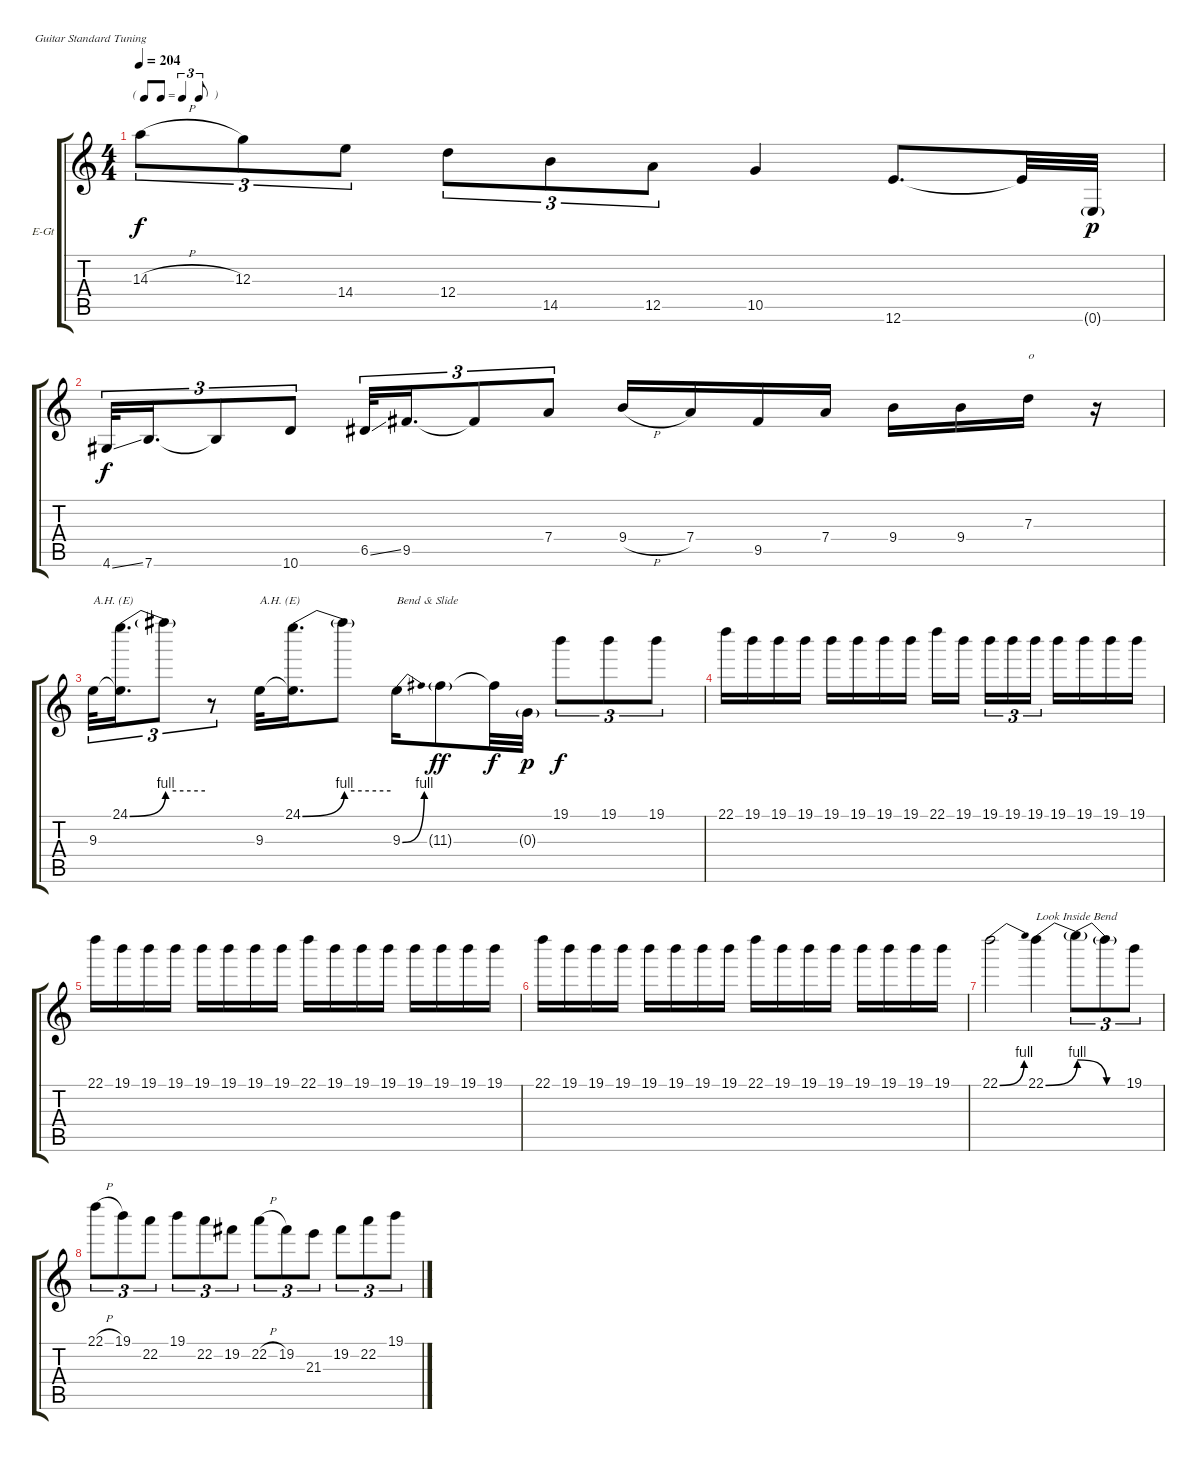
\bracketExtendMode groupsimilarinstruments
\firstSystemTrackNameOrientation horizontal
\otherSystemsTrackNameOrientation horizontal
\track ("Gtr III Lead" "E-Gt") {instrument overdrivenguitar}
\staff {score tabs}
\tuning (E4 B3 G3 D3 A2 E2)
\ts (4 4)
\tf triplet8th
\tempo 204
\clef g2
\ks c
14.3{h}.8{tu (3 2) dy f} 12.3.8{tu (3 2)} 14.4.8{tu (3 2)} 12.4.8{tu (3 2)} 14.5.8{tu (3 2)} 12.5.8{tu (3 2)} 10.5.4 12.6.8{d} 12.6{t}.32 0.6{g}.32{dy p} |
4.6{ss}.32{tu (3 2) dy f} 7.6.16{d tu (3 2)} 7.6{t}.8{tu (3 2)} 10.6.8{tu (3 2)} 6.5{ss}.32{tu (3 2)} 9.5.16{d tu (3 2)} 9.5{t}.8{tu (3 2)} 7.4.8{tu (3 2)} 9.4{h}.16 7.4.16 9.5.16 7.4.16 9.4.16 9.4.16 7.3.16{txt "o"} r.16 |
9.3.32{tu (3 2) txt "A.H. (E)"} (24.1{be (bend 0 0 60 4)} 9.3{t}).16{d tu (3 2)} 24.1{be (hold 0 4 60 4) t}.8{tu (3 2)} r.8{tu (3 2)} 9.3.32{txt "A.H. (E)"} (24.1{be (bend 0 0 60 4)} 9.3{t}).16{d} 24.1{be (hold 0 4 60 4) t}.8 9.3{be (bend 0 0 60 4)}.16{txt "Bend & Slide"} 11.3{g}.8{dy ff} 11.3{t}.32{dy f} 0.3{g}.32{dy p} 19.1.8{tu (3 2) dy f} 19.1.8{tu (3 2)} 19.1.8{tu (3 2)} |
22.1.16 19.1.16 19.1.16 19.1.16 19.1.16 19.1.16 19.1.16 19.1.16 22.1.16 19.1.16 19.1.16{tu (3 2)} 19.1.16{tu (3 2)} 19.1.16{tu (3 2)} 19.1.16 19.1.16 19.1.16 19.1.16 |
22.1.16 19.1.16 19.1.16 19.1.16 19.1.16 19.1.16 19.1.16 19.1.16 22.1.16 19.1.16 19.1.16 19.1.16 19.1.16 19.1.16 19.1.16 19.1.16 |
22.1.16 19.1.16 19.1.16 19.1.16 19.1.16 19.1.16 19.1.16 19.1.16 22.1.16 19.1.16 19.1.16 19.1.16 19.1.16 19.1.16 19.1.16 19.1.16 |
22.1{be (bend 0 0 60 4)}.2 22.1{be (bend 0 0 60 4)}.4{txt "Look Inside Bend"} 22.1{be (release 0 4 60 0) t}.8{tu (3 2)} 22.1{be (hold 0 0 60 0) t}.8{tu (3 2)} 19.1.8{tu (3 2)} |
22.1{h}.8{tu (3 2)} 19.1.8{tu (3 2)} 22.2.8{tu (3 2)} 19.1.8{tu (3 2)} 22.2.8{tu (3 2)} 19.2.8{tu (3 2)} 22.2{h}.8{tu (3 2)} 19.2.8{tu (3 2)} 21.3.8{tu (3 2)} 19.2.8{tu (3 2)} 22.2.8{tu (3 2)} 19.1.8{tu (3 2)}
